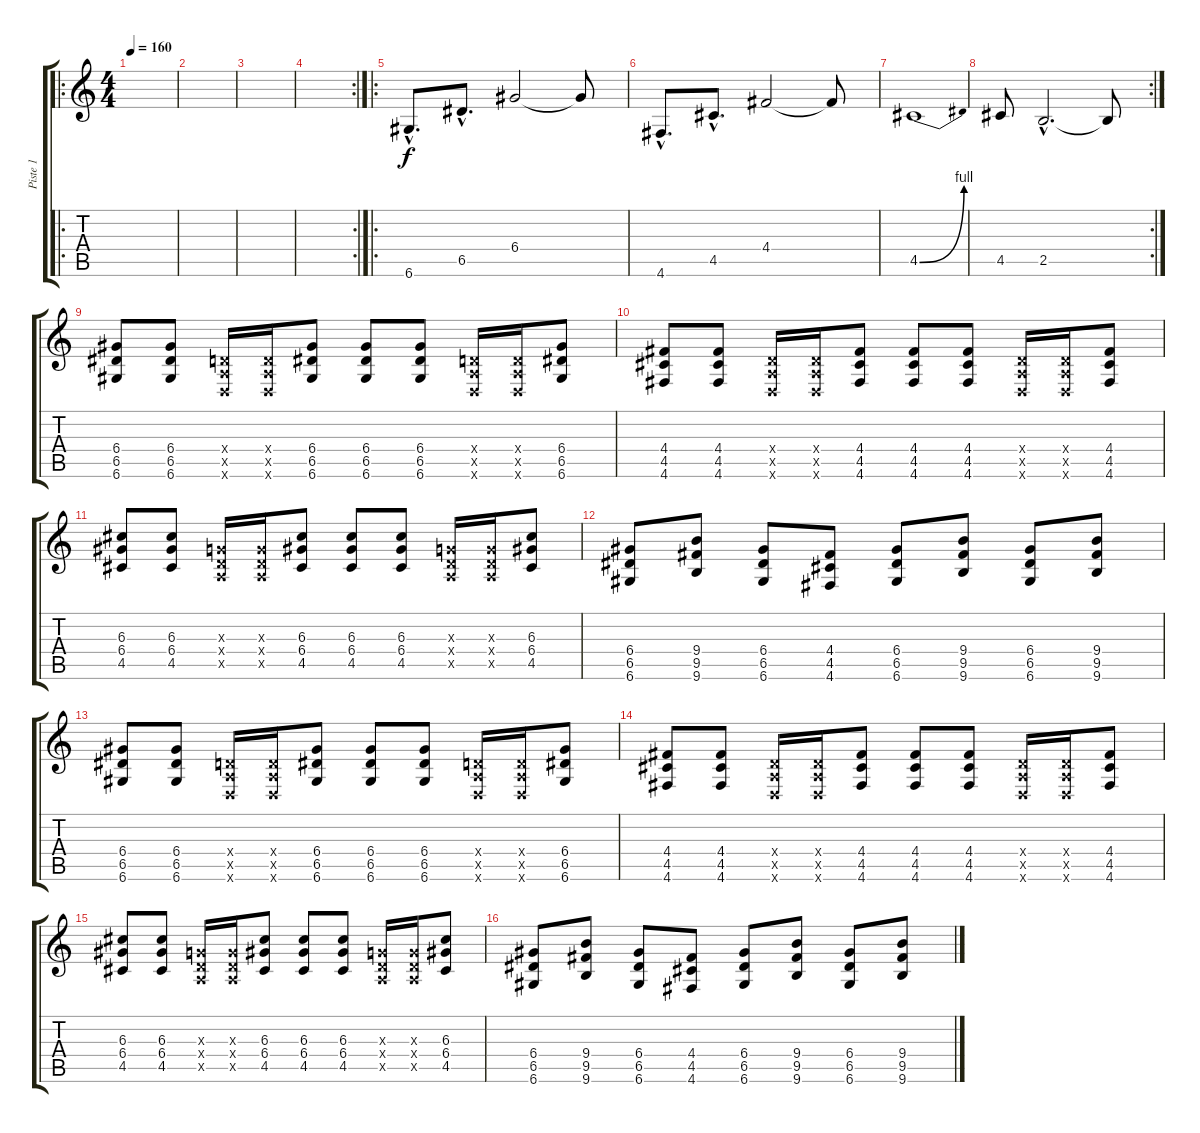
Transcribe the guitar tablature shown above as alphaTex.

\track ("Piste 1" "Piste 1") {instrument distortionguitar}
\staff {score tabs}
\tuning (E4 B3 G3 D3 A2 D2) {hide}
\ro
\ts (4 4)
\tempo 160
\clef g2
\ks c
|
|
|
\rc 2
|
\ro
6.6{hac}.8{d instrument synthbrass1} 6.5{hac}.8{d} 6.4.2 6.4{t}.8 |
4.6{hac}.8{d} 4.5{hac}.8{d} 4.4.2 4.4{t}.8 |
4.5{be (bend 0 0 60 4)}.1 |
\rc 2
4.5.8 2.5{hac}.2{d} 2.5{t}.8 |
(6.4 6.5 6.6).8{instrument electricguitarmuted} (6.4 6.5 6.6).8 (0.4{x} 0.5{x} 0.6{x}).16 (0.4{x} 0.5{x} 0.6{x}).16 (6.4 6.5 6.6).8 (6.4 6.5 6.6).8 (6.4 6.5 6.6).8 (0.4{x} 0.5{x} 0.6{x}).16 (0.4{x} 0.5{x} 0.6{x}).16 (6.4 6.5 6.6).8 |
(4.4 4.5 4.6).8 (4.4 4.5 4.6).8 (0.4{x} 0.5{x} 0.6{x}).16 (0.4{x} 0.5{x} 0.6{x}).16 (4.4 4.5 4.6).8 (4.4 4.5 4.6).8 (4.4 4.5 4.6).8 (0.4{x} 0.5{x} 0.6{x}).16 (0.4{x} 0.5{x} 0.6{x}).16 (4.4 4.5 4.6).8 |
(6.3 6.4 4.5).8 (6.3 6.4 4.5).8 (0.3{x} 0.4{x} 0.5{x}).16 (0.3{x} 0.4{x} 0.5{x}).16 (6.3 6.4 4.5).8 (6.3 6.4 4.5).8 (6.3 6.4 4.5).8 (0.3{x} 0.4{x} 0.5{x}).16 (0.3{x} 0.4{x} 0.5{x}).16 (6.3 6.4 4.5).8 |
(6.4 6.5 6.6).8{instrument distortionguitar} (9.4 9.5 9.6).8 (6.4 6.5 6.6).8 (4.4 4.5 4.6).8 (6.4 6.5 6.6).8 (9.4 9.5 9.6).8 (6.4 6.5 6.6).8 (9.4 9.5 9.6).8 |
(6.4 6.5 6.6).8 (6.4 6.5 6.6).8 (0.4{x} 0.5{x} 0.6{x}).16 (0.4{x} 0.5{x} 0.6{x}).16 (6.4 6.5 6.6).8 (6.4 6.5 6.6).8 (6.4 6.5 6.6).8 (0.4{x} 0.5{x} 0.6{x}).16 (0.4{x} 0.5{x} 0.6{x}).16 (6.4 6.5 6.6).8 |
(4.4 4.5 4.6).8 (4.4 4.5 4.6).8 (0.4{x} 0.5{x} 0.6{x}).16 (0.4{x} 0.5{x} 0.6{x}).16 (4.4 4.5 4.6).8 (4.4 4.5 4.6).8 (4.4 4.5 4.6).8 (0.4{x} 0.5{x} 0.6{x}).16 (0.4{x} 0.5{x} 0.6{x}).16 (4.4 4.5 4.6).8 |
(6.3 6.4 4.5).8 (6.3 6.4 4.5).8 (0.3{x} 0.4{x} 0.5{x}).16 (0.3{x} 0.4{x} 0.5{x}).16 (6.3 6.4 4.5).8 (6.3 6.4 4.5).8 (6.3 6.4 4.5).8 (0.3{x} 0.4{x} 0.5{x}).16 (0.3{x} 0.4{x} 0.5{x}).16 (6.3 6.4 4.5).8 |
(6.4 6.5 6.6).8{instrument electricguitarmuted} (9.4 9.5 9.6).8 (6.4 6.5 6.6).8 (4.4 4.5 4.6).8 (6.4 6.5 6.6).8 (9.4 9.5 9.6).8 (6.4 6.5 6.6).8 (9.4 9.5 9.6).8
